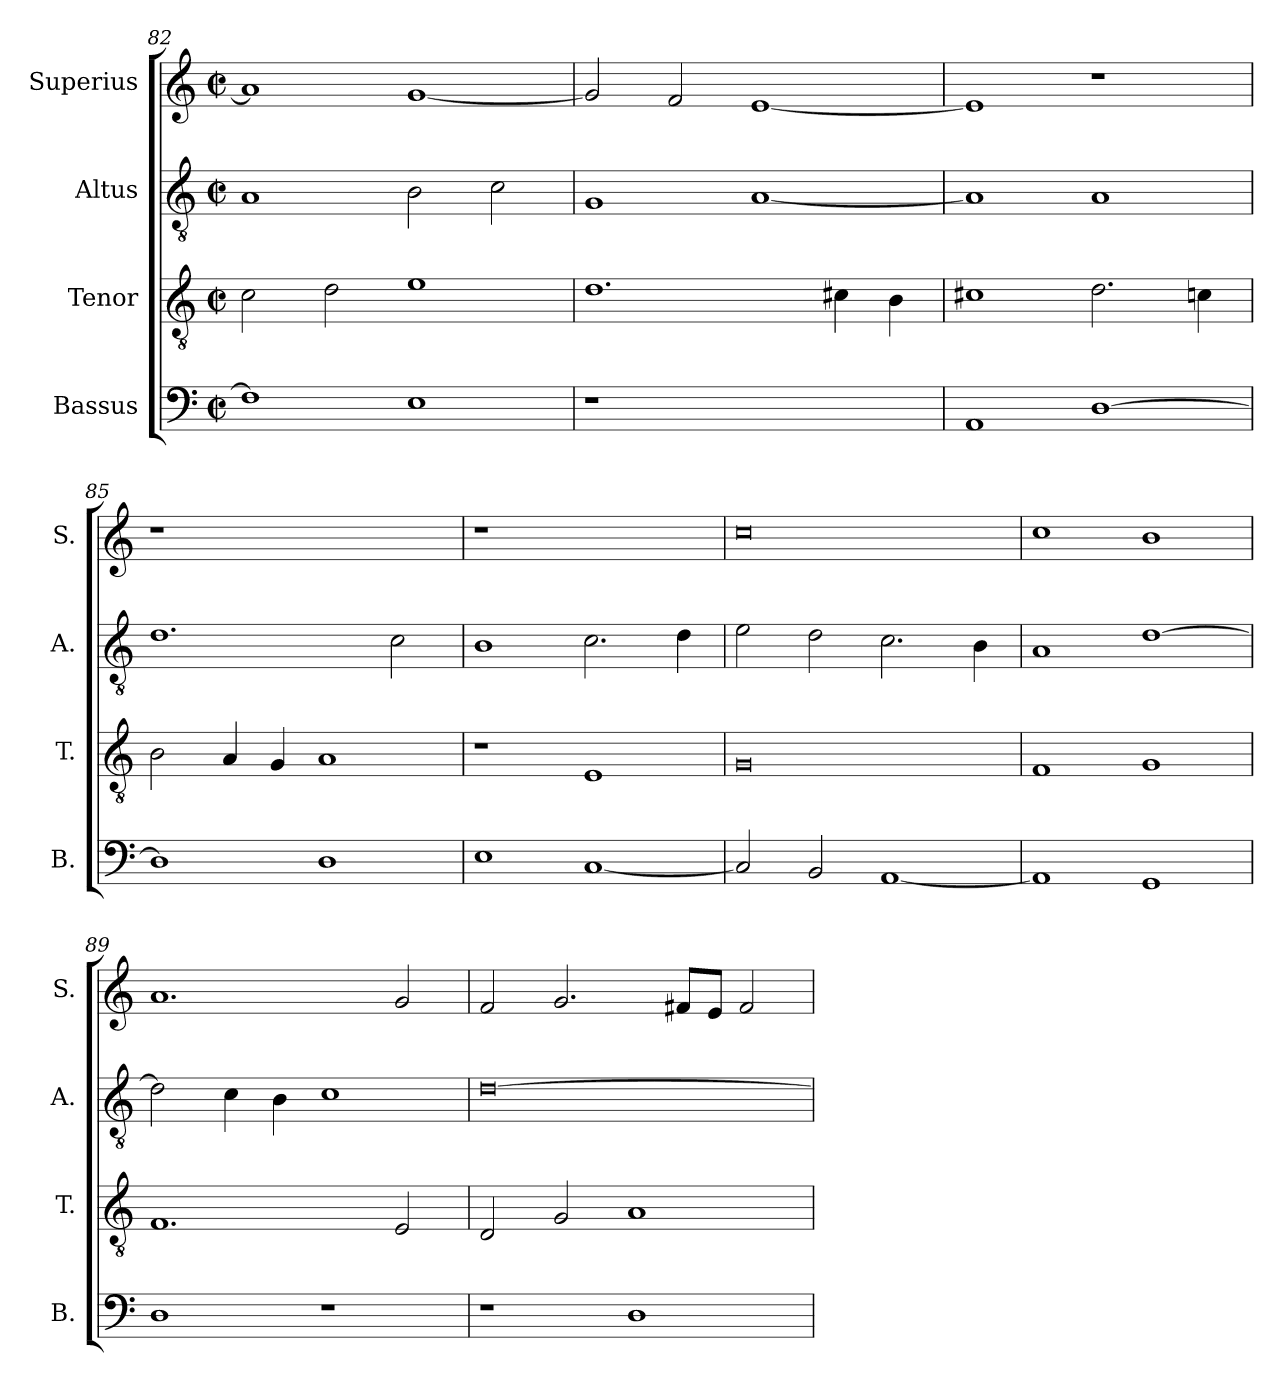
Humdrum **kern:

**kern	**kern	**kern	**kern
*part4	*part3	*part2	*part1
*staff4	*staff3	*staff2	*staff1
*I"Bassus	*I"Tenor	*I"Altus	*I"Superius
*I'B.	*I'T.	*I'A.	*I'S.
*clefF4	*clefGv2	*clefGv2	*clefG2
*	*ITrd7c12	*ITrd7c12	*
*k[]	*k[]	*k[]	*k[]
*C:	*C:	*C:	*C:
*M2/2	*M2/2	*M2/2	*M2/2
*met(c|)	*met(c|)	*met(c|)	*met(c|)
=82	=82	=82	=82
1Fi]	2Ci\	1AAi	1ai]
.	2Di\	.	.
1Ei	1Ei	2BBi\	[<1gi
.	.	2Ci\	.
=83	=83	=83	=83
!LO:N:vis=1	!	!	!
1r	1.Di	1GGi	2gi/]
.	.	.	2fi/
1ryy	.	[<1AAi	[<1ei
.	4C#Xi\	.	.
.	4BBi\	.	.
=84	=84	=84	=84
1AAi	1C#Xi	1AAi]	1ei]
[>1Di	2.Di\	1AAi	1r
.	4Ci\	.	.
=85	=85	=85	=85
!	!	!	!LO:N:vis=1
1Di]	2BBi\	1.Di	1r
.	4AAi/	.	.
.	4GGi/	.	.
1Di	1AAi	.	1ryy
.	.	2Ci\	.
!!LO:LB:g=z
=86	=86	=86	=86
!	!	!	!LO:N:vis=1
1Ei	1r	1BBi	1r
[<1Ci	1EEi	2.Ci\	1ryy
.	.	4Di\	.
=87	=87	=87	=87
2Ci/]	0GGi	2Ei\	0cci
2BBi/	.	2Di\	.
[<1AAi	.	2.Ci\	.
.	.	4BBi\	.
=88	=88	=88	=88
1AAi]	1FFi	1AAi	1cci
1GGi	1GGi	[>1Di	1bi
=89	=89	=89	=89
1Di	1.FFi	2Di\]	1.ai
.	.	4Ci\	.
.	.	4BBi\	.
1r	.	1Ci	.
.	2EEi/	.	2gi/
=90	=90	=90	=90
1r	2DDi/	[>0Di	2fi/
.	2GGi/	.	2.gi/
1Di	1AAi	.	.
.	.	.	8f#Xi/L
.	.	.	8ei/J
.	.	.	2f#i/
=	=	=	=
*-	*-	*-	*-
